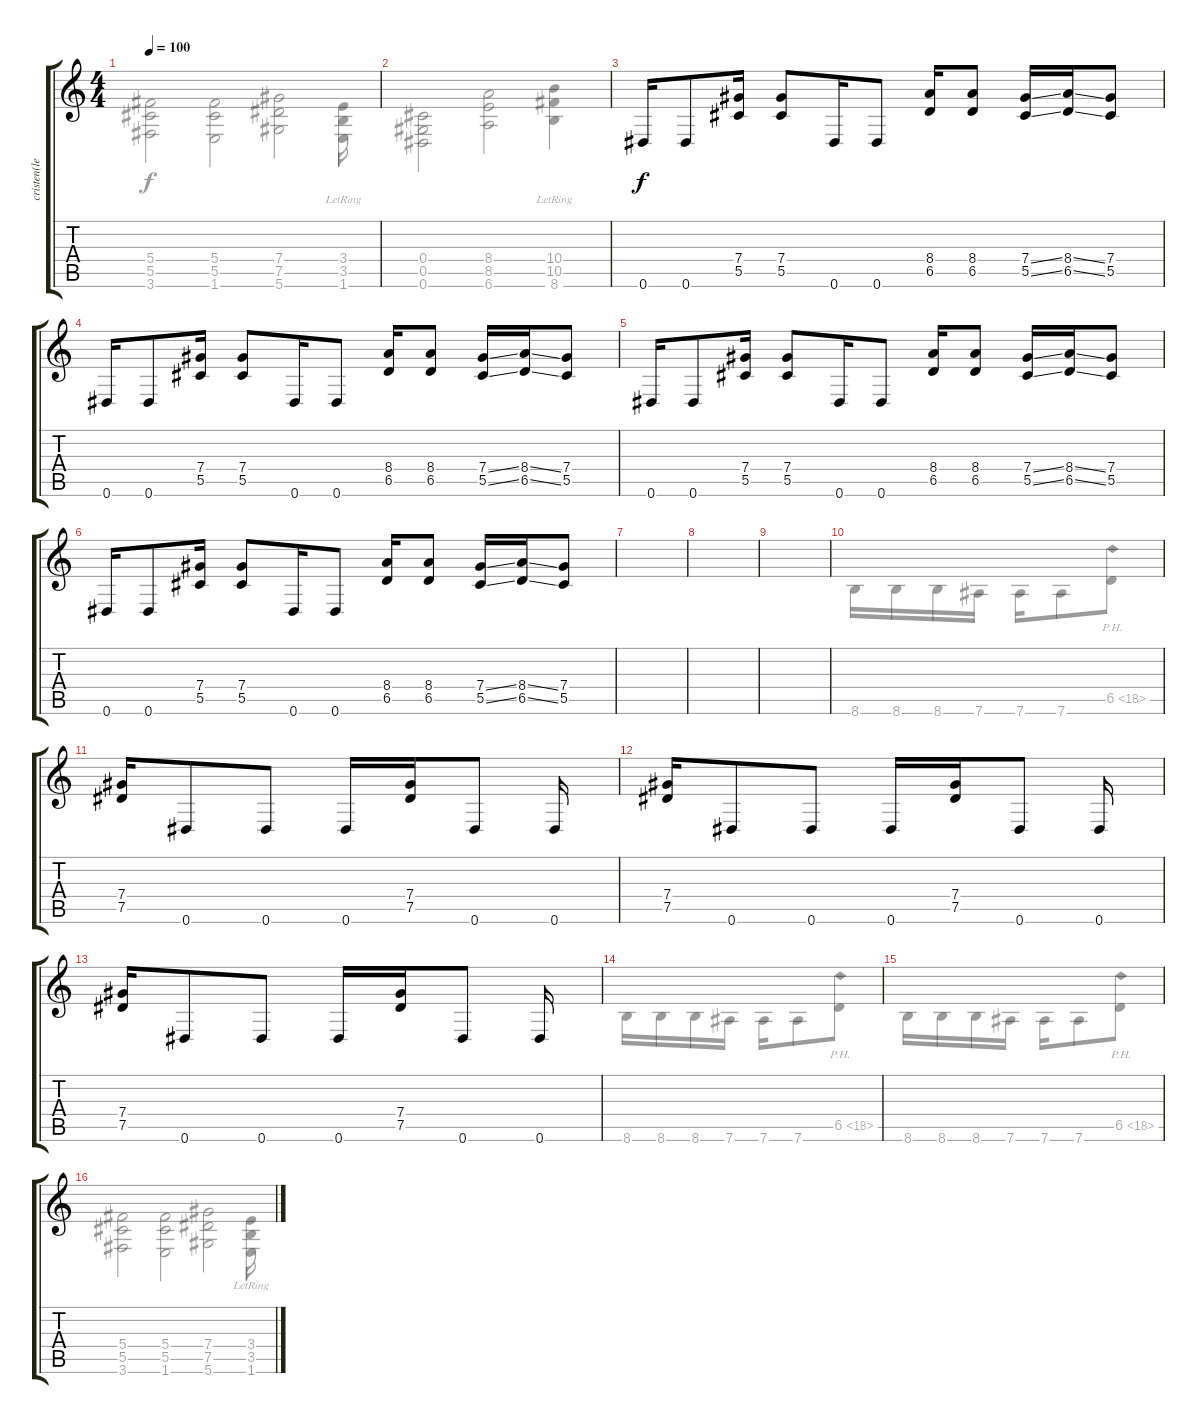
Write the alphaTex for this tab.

\track ("cristen(lead guitar)" "cristen(le") {instrument overdrivenguitar}
\staff {score tabs}
\tuning (Eb4 Bb3 Gb3 Db3 Ab2 Eb2) {hide}
\voice
\ts (4 4)
\tempo 100
\clef g2
\ks c
|
|
0.6.16 0.6.8 (7.4 5.5).16 (7.4 5.5).8 0.6.16 0.6.8 (8.4 6.5).16 (8.4 6.5).8 (7.4{ss} 5.5{ss}).16 (8.4{ss} 6.5{ss}).16 (7.4 5.5).8 |
0.6.16 0.6.8 (7.4 5.5).16 (7.4 5.5).8 0.6.16 0.6.8 (8.4 6.5).16 (8.4 6.5).8 (7.4{ss} 5.5{ss}).16 (8.4{ss} 6.5{ss}).16 (7.4 5.5).8 |
0.6.16 0.6.8 (7.4 5.5).16 (7.4 5.5).8 0.6.16 0.6.8 (8.4 6.5).16 (8.4 6.5).8 (7.4{ss} 5.5{ss}).16 (8.4{ss} 6.5{ss}).16 (7.4 5.5).8 |
0.6.16 0.6.8 (7.4 5.5).16 (7.4 5.5).8 0.6.16 0.6.8 (8.4 6.5).16 (8.4 6.5).8 (7.4{ss} 5.5{ss}).16 (8.4{ss} 6.5{ss}).16 (7.4 5.5).8 |
|
|
|
|
(7.4 7.5).16 0.6.8 0.6.8 0.6.16 (7.4 7.5).16 0.6.8 0.6.16 |
(7.4 7.5).16 0.6.8 0.6.8 0.6.16 (7.4 7.5).16 0.6.8 0.6.16 |
(7.4 7.5).16 0.6.8 0.6.8 0.6.16 (7.4 7.5).16 0.6.8 0.6.16 |
|
|
\voice
\clef g2
\ottava regular
\simile none
\ks c
(5.4 5.5 3.6).2{dy f} (5.4 5.5 1.6).2 (7.4 7.5 5.6).2 (3.4 3.5 1.6{lr}).16 |
(0.4 0.5 0.6).2 (8.4 8.5 6.6).2 (10.4 10.5 8.6{lr}).4 |
|
|
|
|
|
|
|
8.6.16 8.6.16 8.6.16 7.6.16 7.6.16 7.6.8 6.5{ph 12}.8 |
|
|
|
8.6.16 8.6.16 8.6.16 7.6.16 7.6.16 7.6.8 6.5{ph 12}.8 |
8.6.16 8.6.16 8.6.16 7.6.16 7.6.16 7.6.8 6.5{ph 12}.8 |
(5.4 5.5 3.6).2 (5.4 5.5 1.6).2 (7.4 7.5 5.6).2 (3.4 3.5 1.6{lr}).16
